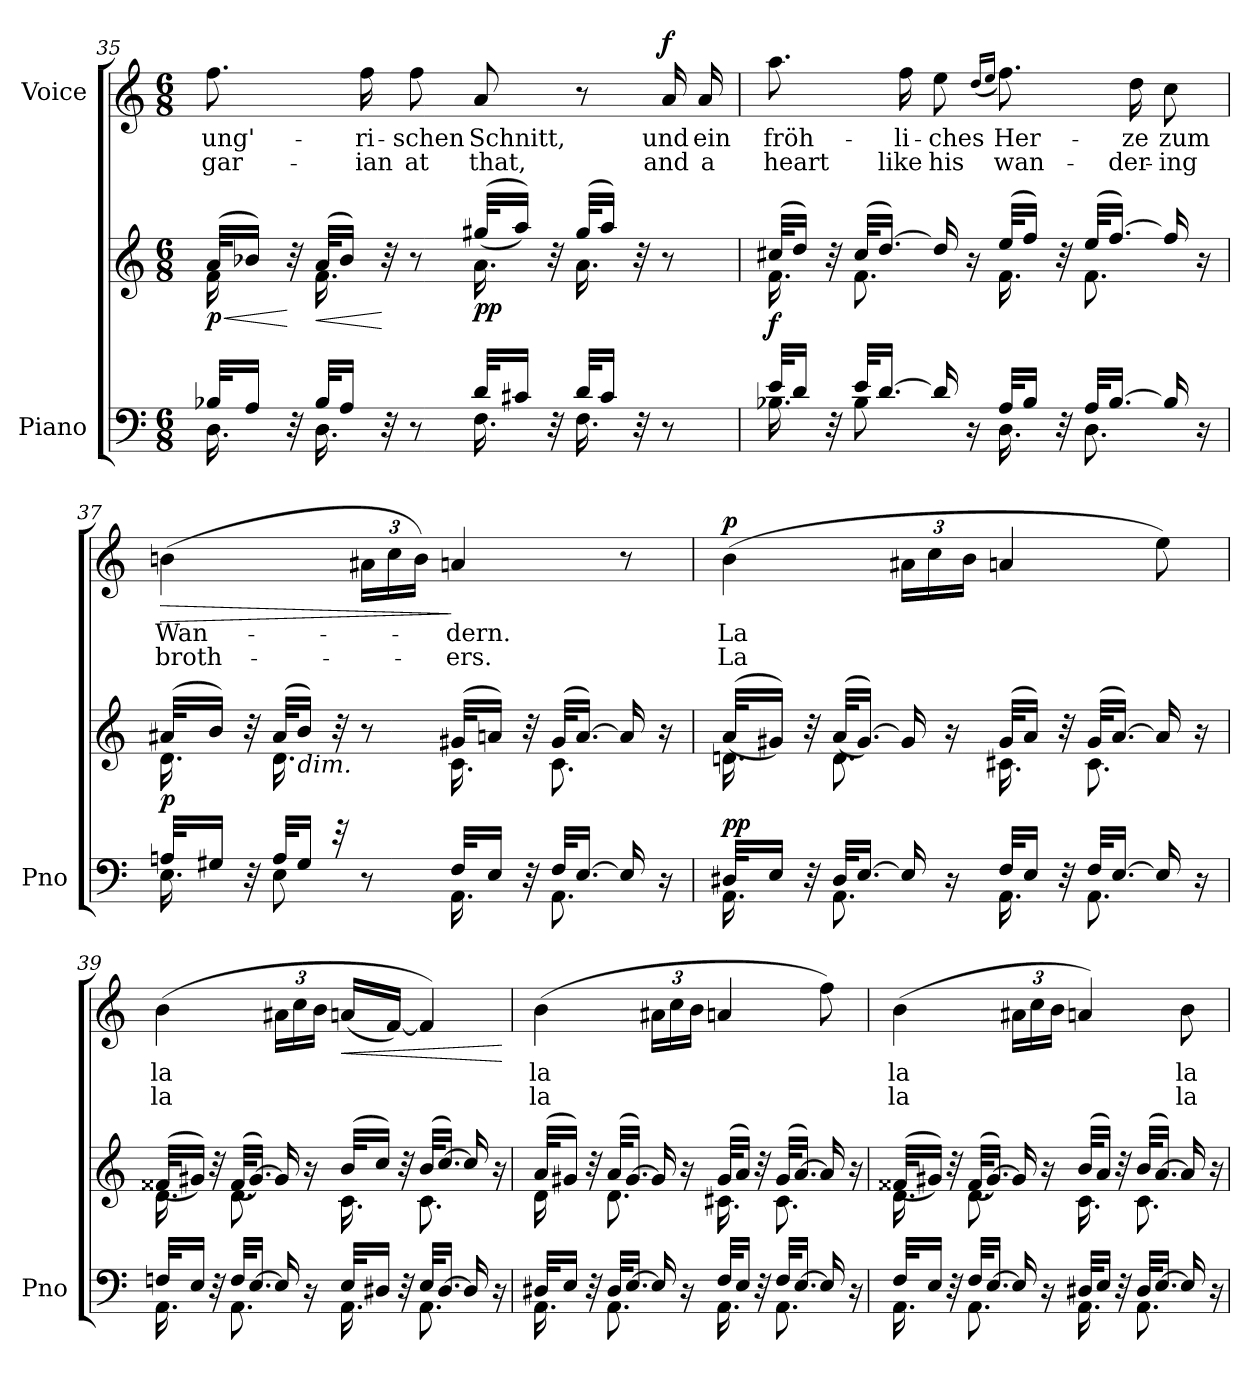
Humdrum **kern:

**kern	**kern	**dynam	**kern	**text	**text	**dynam
*part2	*part2	*part2	*part1	*part1	*part1	*part1
*staff3	*staff2	*staff2/3	*staff1	*staff1	*staff1	*staff1
*I"Piano	*	*	*I"Voice	*	*	*
*I'Pno	*	*	*	*	*	*
*clefF4	*clefG2	*	*clefG2	*	*	*
*k[]	*k[]	*	*k[]	*	*	*
*M6/8	*M6/8	*	*M6/8	*	*	*
=35	=35	=35	=35	=35	=35	=35
*^	*	*	*	*	*	*
!	!	!	!LO:HP:b	!	!LO:LY:b	!LO:LY:b	!
*	*	*^	*	*	*	*	*
!	!	!	!	!LO:DY:n=1:b	!	!	!	!
32B-X/KLL	16.D\	(32a/KLL	16f\	< p	8.ff\	ung'-	-gar-	.
16A/JJ	.	16b-X/JJ)	.	.	.	.	.	.
.	.	.	16ryy	.	.	.	.	.
32r	32ryy	32r	.	[	.	.	.	.
!	!	!	!	!LO:HP:b	!	!	!	!
32B-/KLL	16.D\	(32a/KLL	16.f\	<	.	.	.	.
16A/JJ	.	16b-/JJ)	.	.	.	.	.	.
!	!	!	!	!	!	!LO:LY:b	!LO:LY:b	!
.	.	.	.	.	16ff\	-ri-	-ian	.
32r	32ryy	32r	32ryy	[	.	.	.	.
!	!	!	!	!	!	!LO:LY:b	!LO:LY:b	!
*v	*v	*	*	*	*	*	*	*
*	*v	*v	*	*	*	*	*
8r	8r	.	8ff\	-schen	at	.
*^	*^	*	*	*	*	*
!	!	!	!	!LO:DY:n=2:b	!	!LO:LY:b	!LO:LY:b	!
32d/KLL	16.F\	((32gg#X/KLL	16.a\	pp	8a/	Schnitt,	that,	.
16c#X/JJ	.	16aa/JJ))	.	.	.	.	.	.
32r	32ryy	32r	32ryy	.	.	.	.	.
32d/KLL	16.F\	(32gg#/KLL	16.a\	.	8r	.	.	.
16c#/JJ	.	16aa/JJ)	.	.	.	.	.	.
32r	8ryy	32r	8ryy	.	.	.	.	.
!	!	!	!	!	!	!LO:LY:b	!LO:LY:b	!LO:DY:a
8r	.	8r	.	.	16a/	und	and	f
!	!	!	!	!	!	!LO:LY:b	!LO:LY:b	!
.	.	.	.	.	16a/	ein	a	.
.	32ryy	.	32ryy	.	.	.	.	.
!!LO:LB:g=z
=36	=36	=36	=36	=36	=36	=36	=36	=36
!	!	!	!	!LO:DY:b	!	!LO:LY:b	!LO:LY:b	!
32e/KLL	16.B-X\	(32cc#X/KLL	16.f\	f	8.aa\	fröh-	heart	.
16d/JJ	.	16dd/JJ)	.	.	.	.	.	.
32r	32ryy	32r	32ryy	.	.	.	.	.
32e/KLL	8B-\	(32cc#/KLL	8.f\	.	.	.	.	.
[16.d/JJ	.	[16.dd/JJ)	.	.	.	.	.	.
!	!	!	!	!	!	!LO:LY:b	!LO:LY:b	!
.	.	.	.	.	16ff\	-li-	like	.
!	!	!	!	!	!	!LO:LY:b	!LO:LY:b	!
16d/]	8ryy	16dd/]	.	.	8ee\	-ches	his	.
16r	.	16r	16ryy	.	.	.	.	.
.	.	.	.	.	(16qdd/LL	.	.	.
.	.	.	.	.	16qee/JJ	.	.	.
!	!	!	!	!	!	!LO:LY:b	!LO:LY:b	!
32A/KLL	16.D\	(32ee/KLL	16.f\	.	8.ff\)	Her-	wan-	.
16B-/JJ	.	16ff/JJ)	.	.	.	.	.	.
32r	32ryy	32r	32ryy	.	.	.	.	.
32A/KLL	8.D\	(32ee/KLL	8.f\	.	.	.	.	.
[16.B-/JJ	.	[16.ff/JJ)	.	.	.	.	.	.
!	!	!	!	!	!	!LO:LY:b	!LO:LY:b	!
.	.	.	.	.	16dd\	-ze	-der-	.
!	!	!	!	!	!	!LO:LY:b	!LO:LY:b	!
16B-/]	.	16ff/]	.	.	8cc\	zum	-ing	.
16r	16ryy	16r	16ryy	.	.	.	.	.
=37	=37	=37	=37	=37	=37	=37	=37	=37
!	!	!	!	!LO:DY:b	!	!LO:LY:b	!LO:LY:b	!LO:HP:b
32An/KLL	16.E\	(32a#X/KLL	16.d\	p	(4bn\	Wan-	broth-	>
16G#X/JJ	.	16b/JJ)	.	.	.	.	.	.
32r	32ryy	32r	32ryy	.	.	.	.	.
32A/KLL	8E\	(32a#/KLL	16.d\	.	.	.	.	.
!	!	!LO:TX:b:i:t=dim.	!	!	!	!	!	!
16G#/JJ	.	16b/JJ)	.	.	.	.	.	.
32r	.	32r	32ryy	.	.	.	.	.
*	*	*v	*v	*	*	*	*	*
8r	8ryy	8r	.	24a#X\LL	.	.	.
.	.	.	.	24cc\	.	.	.
.	.	.	.	24b\JJ)	.	.	.
*	*	*^	*	*	*	*	*
!	!	!	!	!	!	!LO:LY:b	!LO:LY:b	!
32F/KLL	16.AA\	(32g#X/KLL	16.c\	.	4an/	-dern.	-ers.	]
16E/JJ	.	16an/JJ)	.	.	.	.	.	.
32r	32ryy	32r	32ryy	.	.	.	.	.
32F/KLL	8.AA\	(32g#/KLL	8.c\	.	.	.	.	.
[16.E/JJ	.	[16.a/JJ)	.	.	.	.	.	.
16E/]	.	16a/]	.	.	8r	.	.	.
16r	16ryy	16r	16ryy	.	.	.	.	.
!!LO:PB:g=z
=38	=38	=38	=38	=38	=38	=38	=38	=38
!	!	!	!	!LO:DY:a=2	!	!LO:LY:b	!LO:LY:b	!LO:DY:a
32D#X/KLL	16.AA\	((32a/KLL	16.dn\	pp	(4b\	La	La	p
16E/JJ	.	16g#X/JJ))	.	.	.	.	.	.
32r	32ryy	32r	32ryy	.	.	.	.	.
32D#/KLL	8.AA\	((32a/KLL	8.d\	.	.	.	.	.
[16.E/JJ	.	[16.g#/JJ))	.	.	.	.	.	.
16E/]	.	16g#/]	.	.	24a#X\LL	.	.	.
.	.	.	.	.	24cc\	.	.	.
16r	16ryy	16r	16ryy	.	.	.	.	.
.	.	.	.	.	24b\JJ	.	.	.
32F/KLL	16.AA\	(32g#/KLL	16.c#X\	.	4an/	.	.	.
16E/JJ	.	16a/JJ)	.	.	.	.	.	.
32r	32ryy	32r	32ryy	.	.	.	.	.
32F/KLL	8.AA\	(32g#/KLL	8.c#\	.	.	.	.	.
[16.E/JJ	.	[16.a/JJ)	.	.	.	.	.	.
16E/]	.	16a/]	.	.	8ee\)	.	.	.
16r	16ryy	16r	16ryy	.	.	.	.	.
=39	=39	=39	=39	=39	=39	=39	=39	=39
!	!	!	!	!	!	!LO:LY:b	!LO:LY:b	!
32Fn/KLL	16.AA\	((32f##X/KLL	16.d\	.	(4b\	la	la	.
16E/JJ	.	16g#X/JJ))	.	.	.	.	.	.
32r	32ryy	32r	32ryy	.	.	.	.	.
32F/KLL	8.AA\	((32f##/KLL	8.d\	.	.	.	.	.
[16.E/JJ	.	[16.g#/JJ))	.	.	.	.	.	.
16E/]	.	16g#/]	.	.	24a#X\LL	.	.	.
.	.	.	.	.	24cc\	.	.	.
16r	16ryy	16r	16ryy	.	.	.	.	.
.	.	.	.	.	24b\JJ	.	.	.
!	!	!	!	!	!	!	!	!LO:HP:b
32E/KLL	16.AA\	(32b/KLL	16.c\	.	(16an/LL	.	.	<
16D#X/JJ	.	16cc/JJ)	.	.	.	.	.	.
.	.	.	.	.	[16f/JJ)	.	.	.
32r	32ryy	32r	32ryy	.	.	.	.	.
32E/KLL	8.AA\	(32b/KLL	8.c\	.	4f/])	.	.	.
[16.D#/JJ	.	[16.cc/JJ)	.	.	.	.	.	.
16D#/]	.	16cc/]	.	.	.	.	.	.
16r	16ryy	16r	16ryy	.	.	.	.	.
*v	*v	*	*	*	*	*	*	*
*	*v	*v	*	*	*	*	*
.	.	.	.	.	.	[
!!LO:LB:g=z
=40	=40	=40	=40	=40	=40	=40
*^	*^	*	*	*	*	*
!	!	!	!	!	!	!LO:LY:b	!LO:LY:b	!
32D#X/KLL	16.AA\	(32a/KLL	16d\	.	(4b\	la	la	.
16E/JJ	.	16g#X/JJ)	.	.	.	.	.	.
.	.	.	16ryy	.	.	.	.	.
32r	32ryy	32r	.	.	.	.	.	.
32D#/KLL	8.AA\	(32a/KLL	8.d\	.	.	.	.	.
[16.E/JJ	.	[16.g#/JJ)	.	.	.	.	.	.
16E/]	.	16g#/]	.	.	24a#X\LL	.	.	.
.	.	.	.	.	24cc\	.	.	.
16r	16ryy	16r	16ryy	.	.	.	.	.
.	.	.	.	.	24b\JJ	.	.	.
32F/KLL	16.AA\	(32g#/KLL	16.c#X\	.	4an/	.	.	.
16E/JJ	.	16a/JJ)	.	.	.	.	.	.
32r	32ryy	32r	32ryy	.	.	.	.	.
32F/KLL	8.AA\	(32g#/KLL	8.c#\	.	.	.	.	.
[16.E/JJ	.	[16.a/JJ)	.	.	.	.	.	.
16E/]	.	16a/]	.	.	8ff\)	.	.	.
16r	16ryy	16r	16ryy	.	.	.	.	.
=41	=41	=41	=41	=41	=41	=41	=41	=41
!	!	!	!	!	!	!LO:LY:b	!LO:LY:b	!
32F/KLL	16.AA\	((32f##X/KLL	16.d\	.	(4b\	la	la	.
16E/JJ	.	16g#X/JJ))	.	.	.	.	.	.
32r	32ryy	32r	32ryy	.	.	.	.	.
32F/KLL	8.AA\	((32f##/KLL	8.d\	.	.	.	.	.
[16.E/JJ	.	[16.g#/JJ))	.	.	.	.	.	.
16E/]	.	16g#/]	.	.	24a#X\LL	.	.	.
.	.	.	.	.	24cc\	.	.	.
16r	16ryy	16r	16ryy	.	.	.	.	.
.	.	.	.	.	24b\JJ	.	.	.
32D#X/KLL	16.AA\	(32b/KLL	16.c\	.	4an/)	.	.	.
16E/JJ	.	16a/JJ)	.	.	.	.	.	.
32r	32ryy	32r	32ryy	.	.	.	.	.
32D#/KLL	8.AA\	(32b/KLL	8.c\	.	.	.	.	.
[16.E/JJ	.	[16.a/JJ)	.	.	.	.	.	.
!	!	!	!	!	!	!LO:LY:b	!LO:LY:b	!
16E/]	.	16a/]	.	.	8b\	la	la	.
16r	16ryy	16r	16ryy	.	.	.	.	.
*v	*v	*	*	*	*	*	*	*
*	*v	*v	*	*	*	*	*
=	=	=	=	=	=	=
*-	*-	*-	*-	*-	*-	*-
